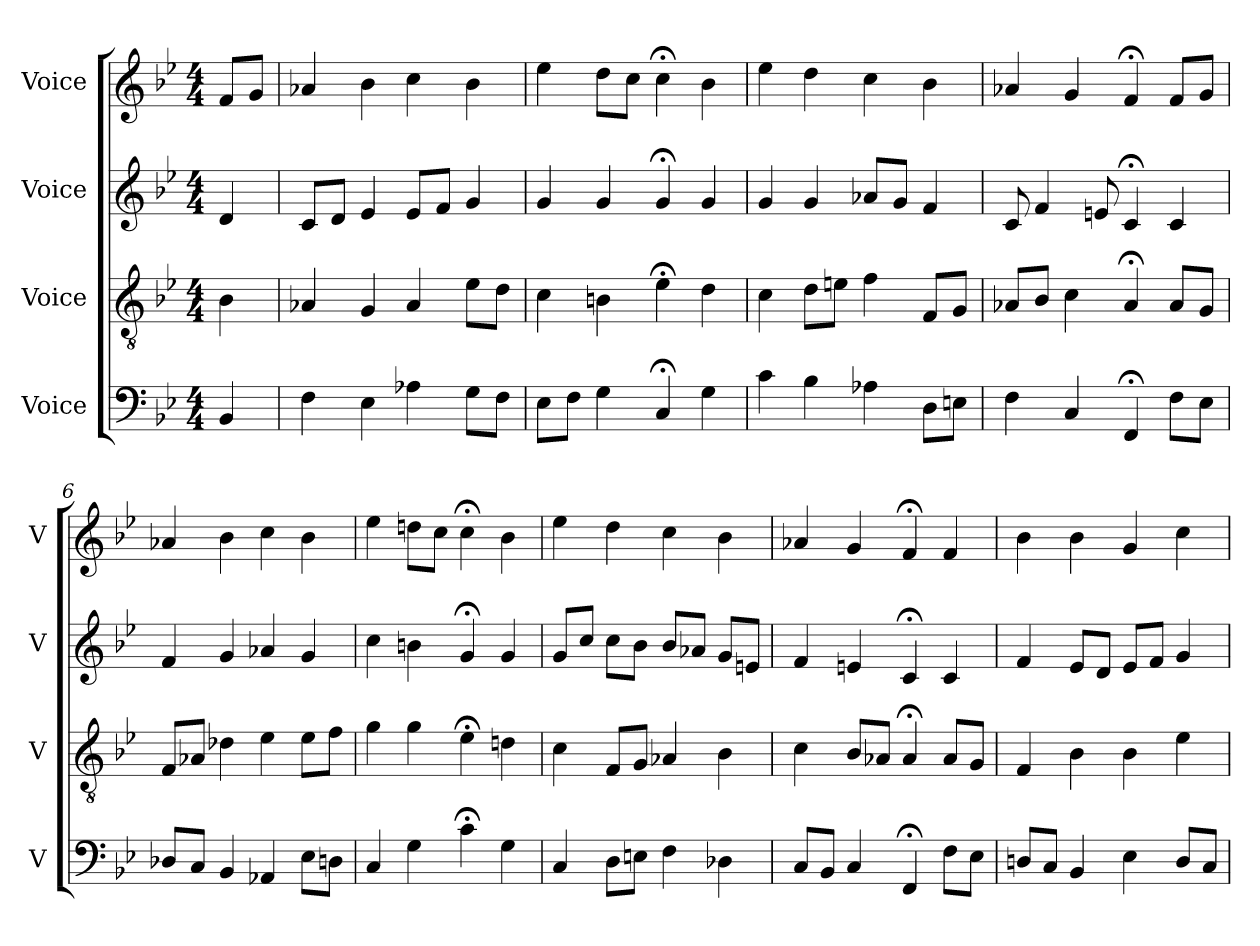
**kern	**kern	**kern	**kern
*part4	*part3	*part2	*part1
*staff4	*staff3	*staff2	*staff1
*I"Voice	*I"Voice	*I"Voice	*I"Voice
*I'V	*I'V	*I'V	*I'V
*clefF4	*clefGv2	*clefG2	*clefG2
*k[b-e-]	*k[b-e-]	*k[b-e-]	*k[b-e-]
*M4/4	*M4/4	*M4/4	*M4/4
=	=	=	=
4BB-	4B-	4d	8fL
.	.	.	8gJ
=2	=2	=2	=2
4F	4A-X	8cL	4a-X
.	.	8dJ	.
4E-	4G	4e-	4b-
4A-X	4A-	8e-L	4cc
.	.	8fJ	.
8GL	8e-L	4g	4b-
8FJ	8dJ	.	.
=3	=3	=3	=3
8E-L	4c	4g	4ee-
8FJ	.	.	.
4G	4Bn	4g	8ddL
.	.	.	8ccJ
4C;<	4e-;<	4g;<	4cc;<
4G	4d	4g	4b-
=4	=4	=4	=4
4c	4c	4g	4ee-
4B-	8dL	4g	4dd
.	8enJ	.	.
4A-X	4f	8a-XL	4cc
.	.	8gJ	.
8DL	8FL	4f	4b-
8EnJ	8GJ	.	.
=5	=5	=5	=5
4F	8A-XL	8c	4a-X
.	8B-J	4f	.
4C	4c	.	4g
.	.	8en	.
4FF;<	4A-;<	4c;<	4f;<
8FL	8A-L	4c	8fL
8E-J	8GJ	.	8gJ
=6	=6	=6	=6
8D-XL	8FL	4f	4a-X
8CJ	8A-XJ	.	.
4BB-	4d-X	4g	4b-
4AA-X	4e-	4a-X	4cc
8E-L	8e-L	4g	4b-
8DnJ	8fJ	.	.
=7	=7	=7	=7
4C	4g	4cc	4ee-
4G	4g	4bn	8ddnL
.	.	.	8ccJ
4c;<	4e-;<	4g;<	4cc;<
4G	4dn	4g	4b-
=8	=8	=8	=8
4C	4c	8gL	4ee-
.	.	8ccJ	.
8DL	8FL	8ccL	4dd
8EnJ	8GJ	8b-J	.
4F	4A-X	8b-L	4cc
.	.	8a-XJ	.
4D-X	4B-	8gL	4b-
.	.	8enJ	.
=9	=9	=9	=9
8CL	4c	4f	4a-X
8BB-J	.	.	.
4C	8B-L	4en	4g
.	8A-XJ	.	.
4FF;<	4A-;<	4c;<	4f;<
8FL	8A-L	4c	4f
8E-J	8GJ	.	.
=10	=10	=10	=10
8DnL	4F	4f	4b-
8CJ	.	.	.
4BB-	4B-	8e-L	4b-
.	.	8dJ	.
4E-	4B-	8e-L	4g
.	.	8fJ	.
8DL	4e-	4g	4cc
8CJ	.	.	.
=	=	=	=
*-	*-	*-	*-
